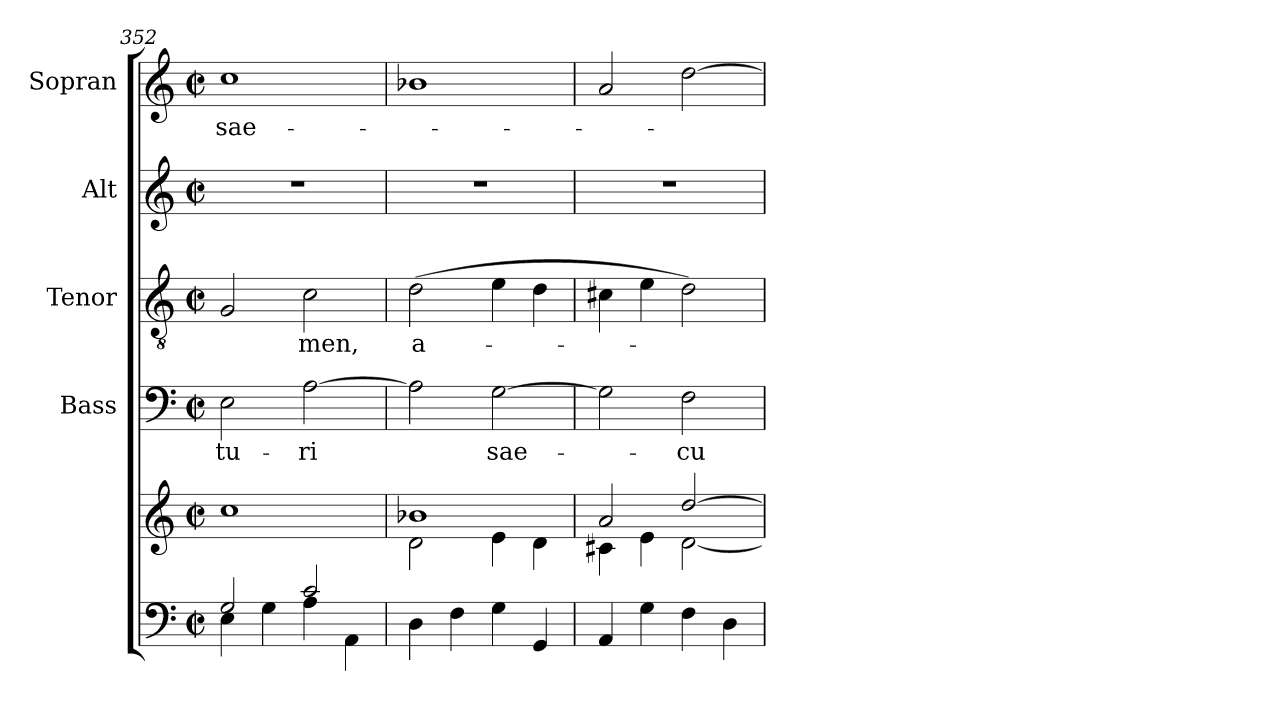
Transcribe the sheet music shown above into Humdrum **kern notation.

**kern	**kern	**kern	**text	**kern	**text	**kern	**kern	**text
*part5	*part5	*part4	*part4	*part3	*part3	*part2	*part1	*part1
*staff6	*staff5	*staff4	*staff4	*staff3	*staff3	*staff2	*staff1	*staff1
*	*	*I"Bass	*	*I"Tenor	*	*I"Alt	*I"Sopran	*
*	*	*I'B.	*	*I'T.	*	*I'A.	*I'S.	*
*clefF4	*clefG2	*clefF4	*	*clefGv2	*	*clefG2	*clefG2	*
*k[]	*k[]	*k[]	*	*k[]	*	*k[]	*k[]	*
*C:	*C:	*C:	*	*C:	*	*C:	*C:	*
*M2/2	*M2/2	*M2/2	*	*M2/2	*	*M2/2	*M2/2	*
*met(c|)	*met(c|)	*met(c|)	*	*met(c|)	*	*met(c|)	*met(c|)	*
=352	=352	=352	=352	=352	=352	=352	=352	=352
*^	*	*	*	*	*	*	*	*
!	!	!	!	!LO:LY:b	!	!	!	!	!LO:LY:b
2G/	4E\	1cc	2E\	-tu-	2G/	.	1r	1cc	sae-
.	4G\	.	.	.	.	.	.	.	.
!	!	!	!	!LO:LY:b	!	!LO:LY:b	!	!	!
2c/	4A\	.	[2A\	-ri	2c\	-men,	.	.	.
.	4AA\	.	.	.	.	.	.	.	.
=353	=353	=353	=353	=353	=353	=353	=353	=353	=353
*	*	*^	*	*	*	*	*	*	*
!	!	!	!	!	!	!	!LO:LY:b	!	!	!
*v	*v	*	*	*	*	*	*	*	*	*
4D\	1b-X	2d\	2A\]	.	(>2d\	a-	1r	1b-X	.
4F\	.	.	.	.	.	.	.	.	.
!	!	!	!	!LO:LY:b	!	!	!	!	!
4G\	.	4e\	[2G\	sae-	4e\	.	.	.	.
4GG/	.	4d\	.	.	4d\	.	.	.	.
=354	=354	=354	=354	=354	=354	=354	=354	=354	=354
4AA/	2a/	4c#X\	2G\]	.	4c#X\	.	1r	2a/	.
4G\	.	4e\	.	.	4e\	.	.	.	.
!	!	!	!	!LO:LY:b	!	!	!	!	!
4F\	[>2dd/	[<2d\	2F\	-cu-	2d\)	.	.	[2dd\	.
4D\	.	.	.	.	.	.	.	.	.
*	*v	*v	*	*	*	*	*	*	*
=	=	=	=	=	=	=	=	=
*-	*-	*-	*-	*-	*-	*-	*-	*-
